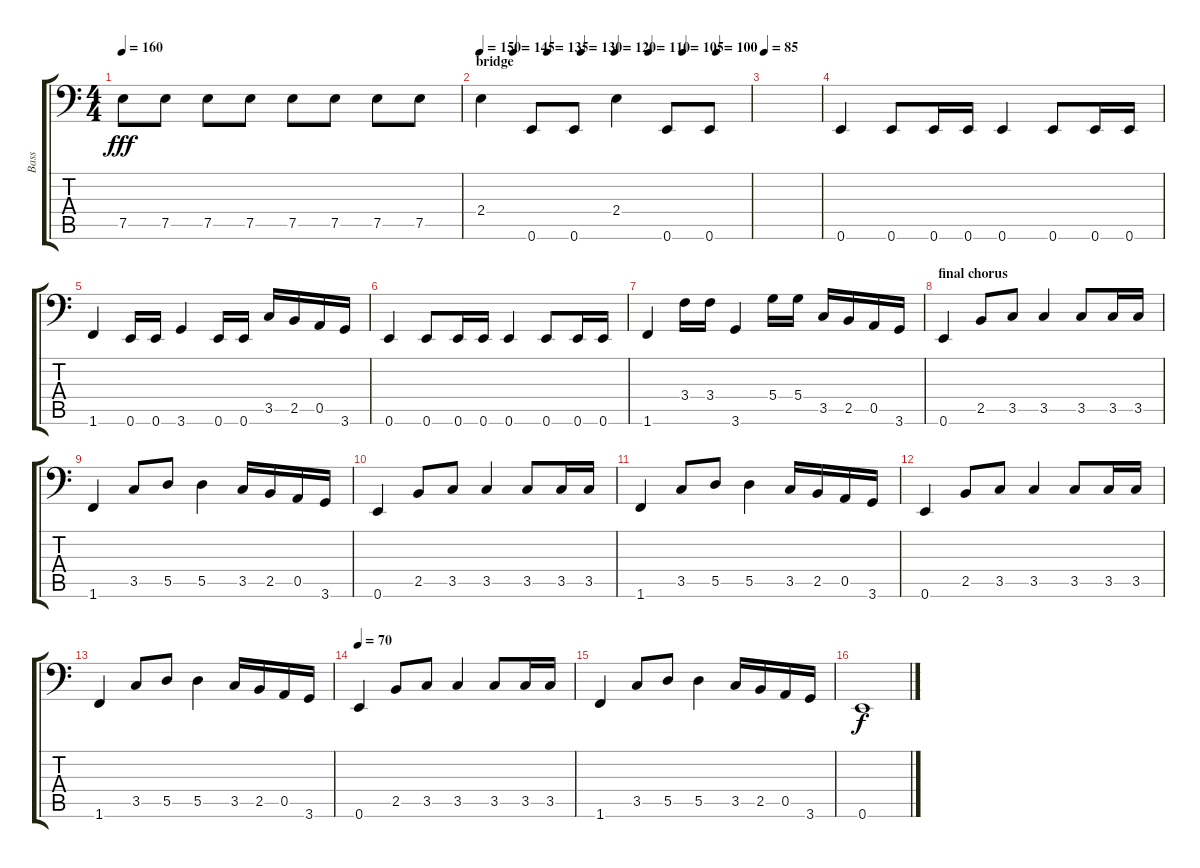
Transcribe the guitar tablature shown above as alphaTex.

\track ("Bass" "Bass") {instrument electricbassfinger}
\staff {score tabs}
\tuning (E3 B2 G2 D2 A1 E1) {hide}
\ts (4 4)
\tempo 160
\clef f4
\ks c
7.5.8{dy fff} 7.5.8 7.5.8 7.5.8 7.5.8 7.5.8 7.5.8 7.5.8 |
\section ("" "bridge")
\tempo 150
\tempo (145 0.125)
\tempo (135 0.25)
\tempo (130 0.375)
\tempo (120 0.5)
\tempo (110 0.625)
\tempo (105 0.75)
\tempo (100 0.875)
2.4.4 0.6.8 0.6.8 2.4.4 0.6.8 0.6.8 |
\tempo 85
|
0.6.4 0.6.8 0.6.16 0.6.16 0.6.4 0.6.8 0.6.16 0.6.16 |
1.6.4 0.6.16 0.6.16 3.6.4 0.6.16 0.6.16 3.5.16 2.5.16 0.5.16 3.6.16 |
0.6.4 0.6.8 0.6.16 0.6.16 0.6.4 0.6.8 0.6.16 0.6.16 |
1.6.4 3.4.16 3.4.16 3.6.4 5.4.16 5.4.16 3.5.16 2.5.16 0.5.16 3.6.16 |
\section ("" "final chorus")
0.6.4 2.5.8 3.5.8 3.5.4 3.5.8 3.5.16 3.5.16 |
1.6.4 3.5.8 5.5.8 5.5.4 3.5.16 2.5.16 0.5.16 3.6.16 |
0.6.4 2.5.8 3.5.8 3.5.4 3.5.8 3.5.16 3.5.16 |
1.6.4 3.5.8 5.5.8 5.5.4 3.5.16 2.5.16 0.5.16 3.6.16 |
0.6.4 2.5.8 3.5.8 3.5.4 3.5.8 3.5.16 3.5.16 |
1.6.4 3.5.8 5.5.8 5.5.4 3.5.16 2.5.16 0.5.16 3.6.16 |
\tempo 70
0.6.4 2.5.8 3.5.8 3.5.4 3.5.8 3.5.16 3.5.16 |
1.6.4 3.5.8 5.5.8 5.5.4 3.5.16 2.5.16 0.5.16 3.6.16 |
0.6.1{dy f}
